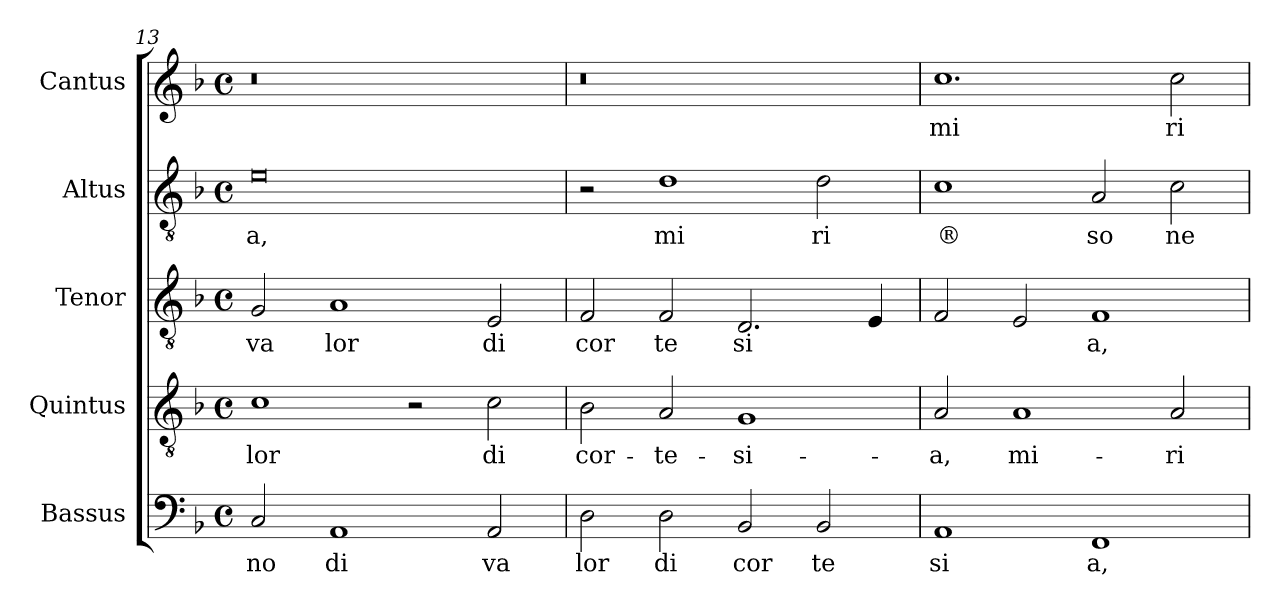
**kern	**text	**kern	**text	**kern	**text	**kern	**text	**kern	**text
*part5	*part5	*part4	*part4	*part3	*part3	*part2	*part2	*part1	*part1
*staff5	*staff5	*staff4	*staff4	*staff3	*staff3	*staff2	*staff2	*staff1	*staff1
*I"Bassus	*	*I"Quintus	*	*I"Tenor	*	*I"Altus	*	*I"Cantus	*
*clefF4	*	*clefGv2	*	*clefGv2	*	*clefGv2	*	*clefG2	*
*k[b-]	*	*k[b-]	*	*k[b-]	*	*k[b-]	*	*k[b-]	*
*F:	*	*F:	*	*F:	*	*F:	*	*F:	*
*M4/4	*	*M4/4	*	*M4/4	*	*M4/4	*	*M4/4	*
*met(c)	*	*met(c)	*	*met(c)	*	*met(c)	*	*met(c)	*
=13	=13	=13	=13	=13	=13	=13	=13	=13	=13
!	!LO:LY:b:cj	!	!LO:LY:b:cj	!	!LO:LY:b:cj	!	!LO:LY:b:cj	!	!
2C/	no	1c	-lor	2G/	va	0e	a,	0r	.
!	!LO:LY:b:cj	!	!	!	!LO:LY:b:cj	!	!	!	!
1AA	di	.	.	1A	lor	.	.	.	.
.	.	2r	.	.	.	.	.	.	.
!	!LO:LY:b:cj	!	!LO:LY:b:cj	!	!LO:LY:b:cj	!	!	!	!
2AA/	va	2c\	di	2E/	di	.	.	.	.
=14	=14	=14	=14	=14	=14	=14	=14	=14	=14
!	!LO:LY:b:cj	!	!LO:LY:b:cj	!	!LO:LY:b:cj	!	!	!	!
2D\	lor	2B-\	cor-	2F/	cor	2r	.	0r	.
!	!LO:LY:b:cj	!	!LO:LY:b:cj	!	!LO:LY:b:cj	!	!LO:LY:b:cj	!	!
2D\	di	2A/	-te-	2F/	te	1d	mi	.	.
!	!LO:LY:b:cj	!	!LO:LY:b:cj	!	!LO:LY:b:cj	!	!	!	!
2BB-/	cor	1G	-si-	2.D/	si	.	.	.	.
!	!LO:LY:b:cj	!	!	!	!	!	!LO:LY:b:cj	!	!
2BB-/	te	.	.	.	.	2d\	ri	.	.
.	.	.	.	4E/	.	.	.	.	.
=15	=15	=15	=15	=15	=15	=15	=15	=15	=15
!	!LO:LY:b:cj	!	!LO:LY:b:cj	!	!	!	!LO:LY:b:cj	!	!LO:LY:b:cj
1AA	si	2A/	-a,	2F/	.	1c	®	1.cc	mi
!	!	!	!LO:LY:b:cj	!	!	!	!	!	!
.	.	1A	mi-	2E/	.	.	.	.	.
!	!LO:LY:b:cj	!	!	!	!LO:LY:b:cj	!	!LO:LY:b:cj	!	!
1FF	a,	.	.	1F	a,	2A/	so	.	.
!	!	!	!LO:LY:b:cj	!	!	!	!LO:LY:b:cj	!	!LO:LY:b:cj
.	.	2A/	-ri	.	.	2c\	ne	2cc\	ri
=	=	=	=	=	=	=	=	=	=
*-	*-	*-	*-	*-	*-	*-	*-	*-	*-
